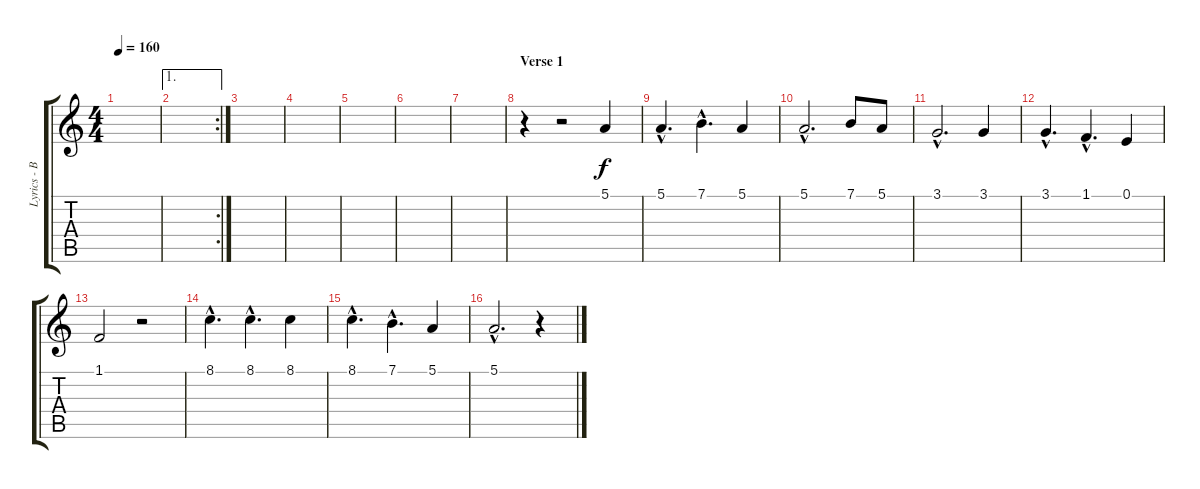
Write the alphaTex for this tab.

\track ("Lyrics - BG" "Lyrics - B") {instrument tremolostrings}
\staff {score tabs}
\tuning (E4 B3 G3 D3 A2 E2) {hide}
\ts (4 4)
\tempo 160
\clef g2
\ks c
|
\ae 1
\rc 2
|
|
|
|
|
|
\section ("" "Verse 1")
r.4 r.2 5.1.4 |
5.1{hac}.4{d} 7.1{hac}.4{d} 5.1.4 |
5.1{hac}.2{d} 7.1.8 5.1.8 |
3.1{hac}.2{d} 3.1.4 |
3.1{hac}.4{d} 1.1{hac}.4{d} 0.1.4 |
1.1.2 r.2 |
8.1{hac}.4{d} 8.1{hac}.4{d} 8.1.4 |
8.1{hac}.4{d} 7.1{hac}.4{d} 5.1.4 |
5.1{hac}.2{d} r.4
